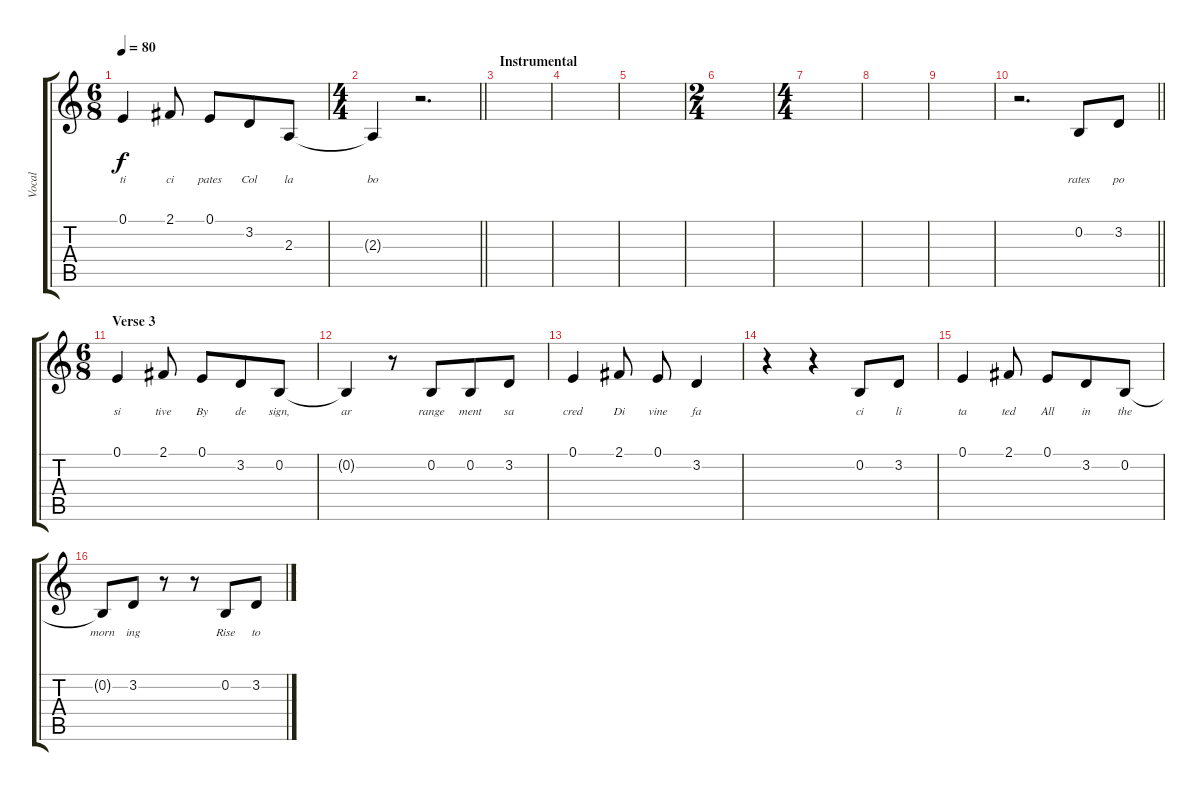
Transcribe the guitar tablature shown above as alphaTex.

\track ("Vocal" "Vocal") {instrument acousticgrandpiano}
\staff {score tabs}
\tuning (E4 B3 G3 D3 A2 E2) {hide}
\ts (6 8)
\tempo 80
\clef g2
\ks c
0.1.4{lyrics (0 "ti") lyrics (1 "") lyrics (2 "") lyrics (3 "") lyrics (4 "") dy f} 2.1.8{lyrics (0 "ci") lyrics (1 "") lyrics (2 "") lyrics (3 "") lyrics (4 "")} 0.1.8{lyrics (0 "pates") lyrics (1 "") lyrics (2 "") lyrics (3 "") lyrics (4 "")} 3.2.8{lyrics (0 "Col") lyrics (1 "") lyrics (2 "") lyrics (3 "") lyrics (4 "")} 2.3.8{lyrics (0 "la") lyrics (1 "") lyrics (2 "") lyrics (3 "") lyrics (4 "")} |
\ts (4 4)
\barLineRight lightlight
2.3{t}.4{lyrics (0 "bo") lyrics (1 "") lyrics (2 "") lyrics (3 "") lyrics (4 "")} r.2{d} |
\section ("" "Instrumental")
|
|
|
\ts (2 4)
|
\ts (4 4)
|
|
|
\barLineRight lightlight
r.2{d} 0.2.8{lyrics (0 "rates") lyrics (1 "") lyrics (2 "") lyrics (3 "") lyrics (4 "")} 3.2.8{lyrics (0 "po") lyrics (1 "") lyrics (2 "") lyrics (3 "") lyrics (4 "")} |
\ts (6 8)
\section ("" "Verse 3")
0.1.4{lyrics (0 "si") lyrics (1 "") lyrics (2 "") lyrics (3 "") lyrics (4 "")} 2.1.8{lyrics (0 "tive") lyrics (1 "") lyrics (2 "") lyrics (3 "") lyrics (4 "")} 0.1.8{lyrics (0 "By") lyrics (1 "") lyrics (2 "") lyrics (3 "") lyrics (4 "")} 3.2.8{lyrics (0 "de") lyrics (1 "") lyrics (2 "") lyrics (3 "") lyrics (4 "")} 0.2.8{lyrics (0 "sign,") lyrics (1 "") lyrics (2 "") lyrics (3 "") lyrics (4 "")} |
0.2{t}.4{lyrics (0 "ar") lyrics (1 "") lyrics (2 "") lyrics (3 "") lyrics (4 "")} r.8 0.2.8{lyrics (0 "range") lyrics (1 "") lyrics (2 "") lyrics (3 "") lyrics (4 "")} 0.2.8{lyrics (0 "ment") lyrics (1 "") lyrics (2 "") lyrics (3 "") lyrics (4 "")} 3.2.8{lyrics (0 "sa") lyrics (1 "") lyrics (2 "") lyrics (3 "") lyrics (4 "")} |
0.1.4{lyrics (0 "cred") lyrics (1 "") lyrics (2 "") lyrics (3 "") lyrics (4 "")} 2.1.8{lyrics (0 "Di") lyrics (1 "") lyrics (2 "") lyrics (3 "") lyrics (4 "")} 0.1.8{lyrics (0 "vine") lyrics (1 "") lyrics (2 "") lyrics (3 "") lyrics (4 "")} 3.2.4{lyrics (0 "fa") lyrics (1 "") lyrics (2 "") lyrics (3 "") lyrics (4 "")} |
r.4 r.4 0.2.8{lyrics (0 "ci") lyrics (1 "") lyrics (2 "") lyrics (3 "") lyrics (4 "")} 3.2.8{lyrics (0 "li") lyrics (1 "") lyrics (2 "") lyrics (3 "") lyrics (4 "")} |
0.1.4{lyrics (0 "ta") lyrics (1 "") lyrics (2 "") lyrics (3 "") lyrics (4 "")} 2.1.8{lyrics (0 "ted") lyrics (1 "") lyrics (2 "") lyrics (3 "") lyrics (4 "")} 0.1.8{lyrics (0 "All") lyrics (1 "") lyrics (2 "") lyrics (3 "") lyrics (4 "")} 3.2.8{lyrics (0 "in") lyrics (1 "") lyrics (2 "") lyrics (3 "") lyrics (4 "")} 0.2.8{lyrics (0 "the") lyrics (1 "") lyrics (2 "") lyrics (3 "") lyrics (4 "")} |
0.2{t}.8{lyrics (0 "morn") lyrics (1 "") lyrics (2 "") lyrics (3 "") lyrics (4 "")} 3.2.8{lyrics (0 "ing") lyrics (1 "") lyrics (2 "") lyrics (3 "") lyrics (4 "")} r.8 r.8 0.2.8{lyrics (0 "Rise") lyrics (1 "") lyrics (2 "") lyrics (3 "") lyrics (4 "")} 3.2.8{lyrics (0 "to") lyrics (1 "") lyrics (2 "") lyrics (3 "") lyrics (4 "")}
